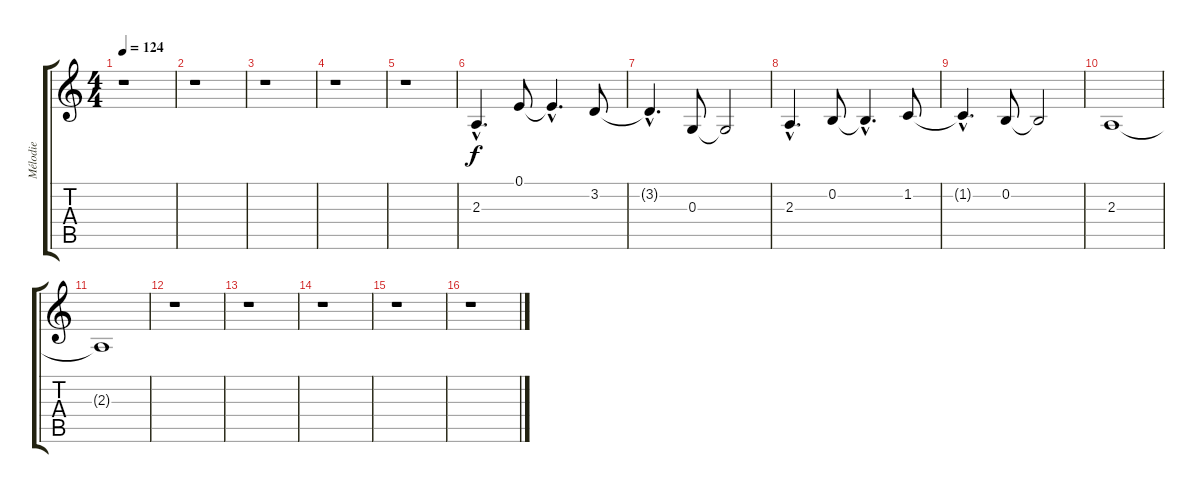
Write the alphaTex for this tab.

\track ("Mélodie" "Mélodie") {instrument clarinet}
\staff {score tabs}
\tuning (E4 B3 G3 D3 A2 E2) {hide}
\ts (4 4)
\tempo 124
\clef g2
\ks c
r.1{dy f} |
r.1 |
r.1 |
r.1 |
r.1 |
2.3{hac}.4{d} 0.1.8 0.1{hac t}.4{d} 3.2.8 |
3.2{hac t}.4{d} 0.3.8 0.3{t}.2 |
2.3{hac}.4{d} 0.2.8 0.2{hac t}.4{d} 1.2.8 |
1.2{hac t}.4{d} 0.2.8 0.2{t}.2 |
2.3.1 |
2.3{t}.1 |
r.1 |
r.1 |
r.1 |
r.1 |
r.1
